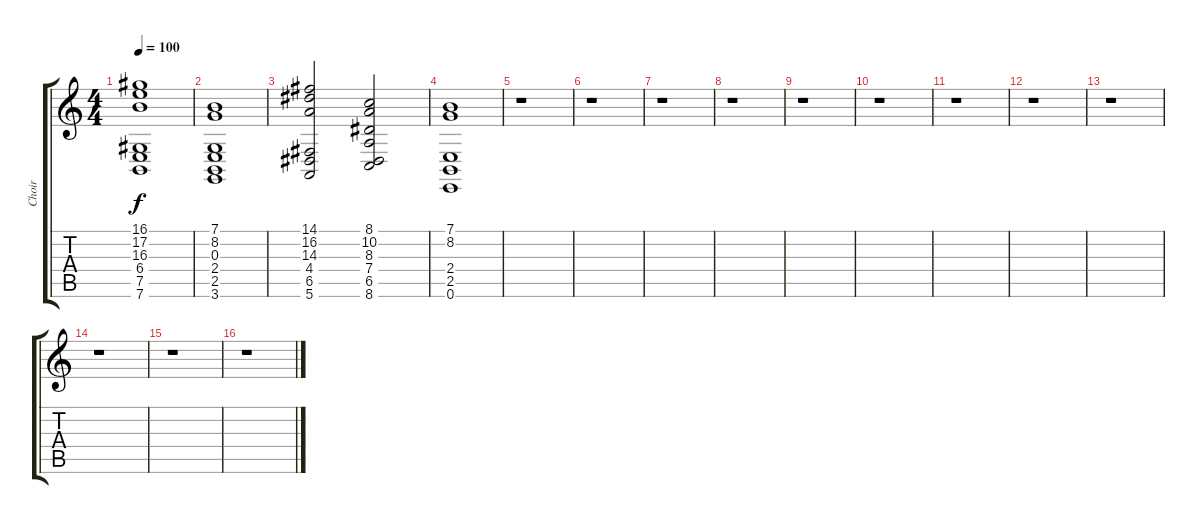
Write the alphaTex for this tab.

\track ("Choir" "Choir") {instrument choiraahs}
\staff {score tabs}
\tuning (E4 B3 G3 D3 A2 E2) {hide}
\ts (4 4)
\tempo 100
\clef g2
\ks c
(16.1 17.2 16.3 6.4 7.5 7.6).1{dy f} |
(7.1 8.2 0.3 2.4 2.5 3.6).1 |
(14.1 16.2 14.3 4.4 6.5 5.6).2 (8.1 10.2 8.3 7.4 6.5 8.6).2 |
(7.1 8.2 2.4 2.5 0.6).1 |
r.1 |
r.1 |
r.1 |
r.1 |
r.1 |
r.1 |
r.1 |
r.1 |
r.1 |
r.1 |
r.1 |
r.1
